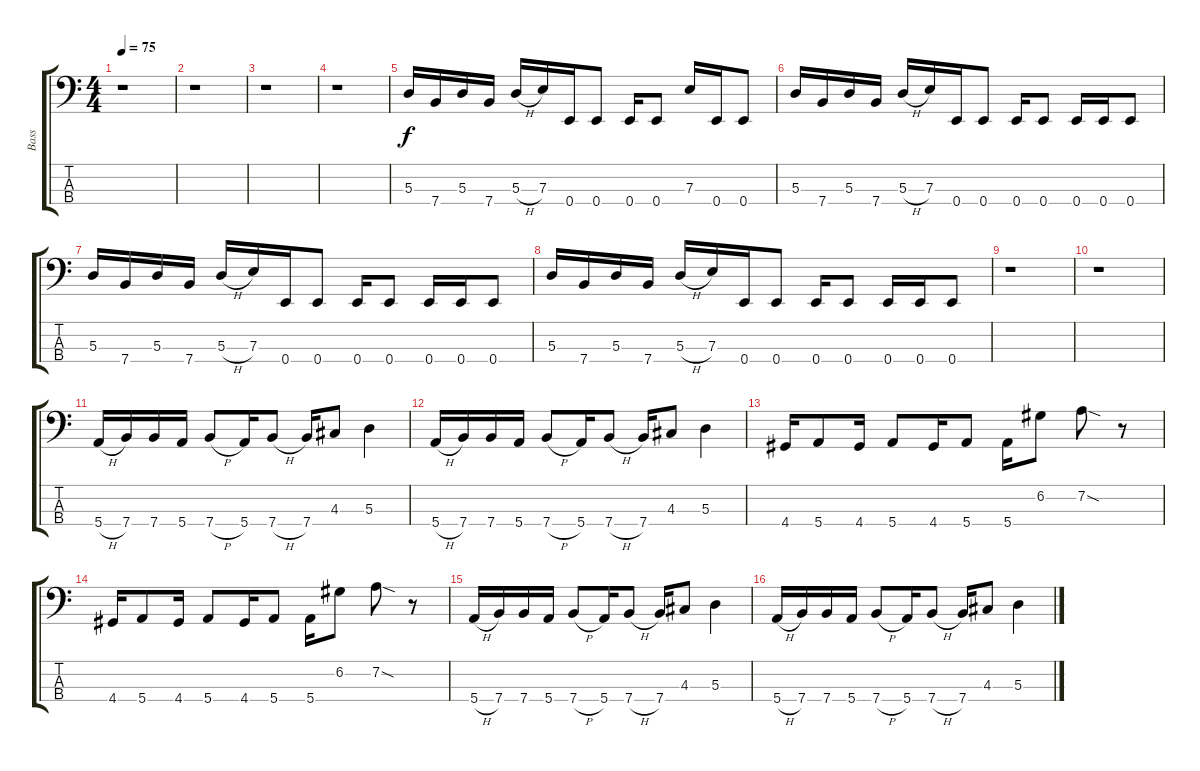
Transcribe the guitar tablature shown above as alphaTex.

\track ("Bass" "Bass") {instrument electricbasspick}
\staff {score tabs}
\tuning (G2 D2 A1 E1) {hide}
\ts (4 4)
\tempo 75
\clef f4
\ks c
r.1{dy f instrument electricbasspick} |
r.1 |
r.1 |
r.1 |
5.3.16 7.4.16 5.3.16 7.4.16 5.3{h}.16 7.3.16 0.4.16 0.4.8 0.4.16 0.4.8 7.3.16 0.4.16 0.4.8 |
5.3.16 7.4.16 5.3.16 7.4.16 5.3{h}.16 7.3.16 0.4.16 0.4.8 0.4.16 0.4.8 0.4.16 0.4.16 0.4.8 |
5.3.16 7.4.16 5.3.16 7.4.16 5.3{h}.16 7.3.16 0.4.16 0.4.8 0.4.16 0.4.8 0.4.16 0.4.16 0.4.8 |
5.3.16 7.4.16 5.3.16 7.4.16 5.3{h}.16 7.3.16 0.4.16 0.4.8 0.4.16 0.4.8 0.4.16 0.4.16 0.4.8 |
r.1 |
r.1 |
5.4{h}.16 7.4.16 7.4.16 5.4.16 7.4{h}.8 5.4.16 7.4{h}.8 7.4.16 4.3.8 5.3.4 |
5.4{h}.16 7.4.16 7.4.16 5.4.16 7.4{h}.8 5.4.16 7.4{h}.8 7.4.16 4.3.8 5.3.4 |
4.4.16 5.4.8 4.4.16 5.4.8 4.4.16 5.4.8 5.4.16 6.2.8 7.2{sod}.8 r.8 |
4.4.16 5.4.8 4.4.16 5.4.8 4.4.16 5.4.8 5.4.16 6.2.8 7.2{sod}.8 r.8 |
5.4{h}.16 7.4.16 7.4.16 5.4.16 7.4{h}.8 5.4.16 7.4{h}.8 7.4.16 4.3.8 5.3.4 |
5.4{h}.16 7.4.16 7.4.16 5.4.16 7.4{h}.8 5.4.16 7.4{h}.8 7.4.16 4.3.8 5.3.4
